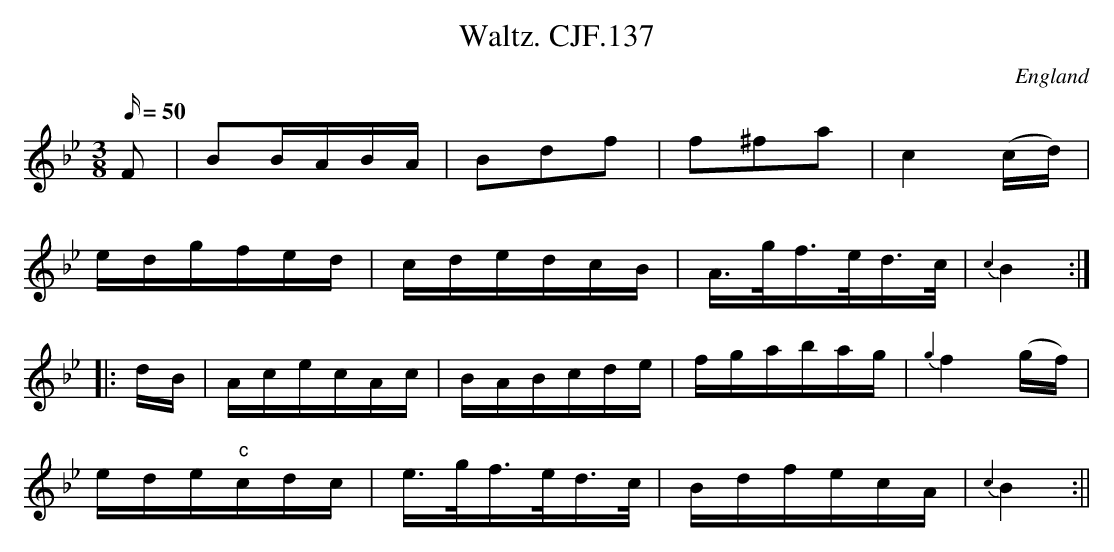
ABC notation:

X:1
T:Waltz. CJF.137
M:3/8
L:1/16
Q:50
O:England
K:Bb
F2|B2BABA|B2d2f2|f2^f2a2|c4(cd)|!\
edgfed|cdedcB|A>gf>ed>c|{c2}B4:||:!dB|
AcecAc|BABcde|fgabag|{g2}f4(gf)|!\
ede"c"cdc|e>gf>ed>c|BdfecA|{c2}B4:||
